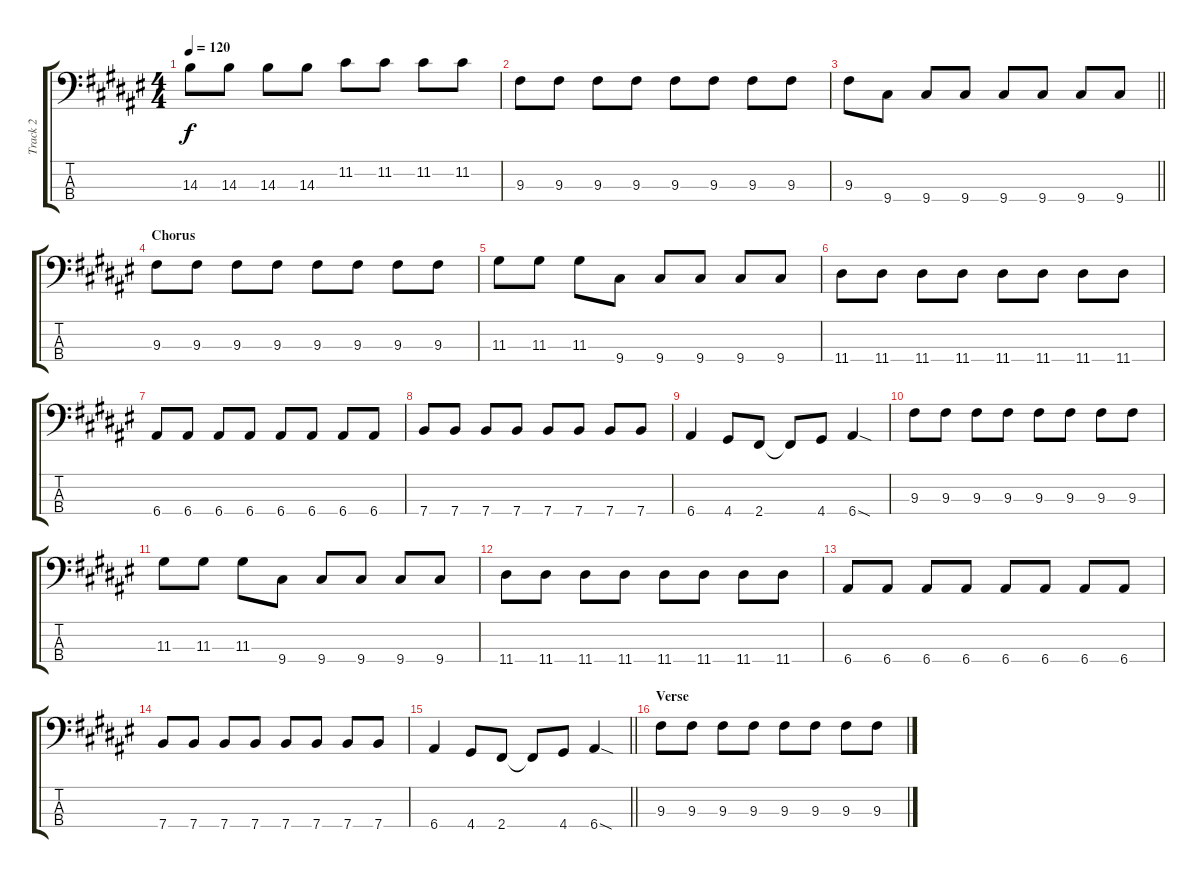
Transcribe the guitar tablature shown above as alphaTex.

\track ("Track 2" "Track 2") {instrument electricbasspick}
\staff {score tabs}
\tuning (G2 D2 A1 E1) {hide}
\ts (4 4)
\tempo 120
\clef f4
\ks f#
14.3.8{dy f} 14.3.8 14.3.8 14.3.8 11.2.8 11.2.8 11.2.8 11.2.8 |
9.3.8 9.3.8 9.3.8 9.3.8 9.3.8 9.3.8 9.3.8 9.3.8 |
\barLineRight lightlight
9.3.8 9.4.8 9.4.8 9.4.8 9.4.8 9.4.8 9.4.8 9.4.8 |
\section ("" "Chorus")
9.3.8 9.3.8 9.3.8 9.3.8 9.3.8 9.3.8 9.3.8 9.3.8 |
11.3.8 11.3.8 11.3.8 9.4.8 9.4.8 9.4.8 9.4.8 9.4.8 |
11.4.8 11.4.8 11.4.8 11.4.8 11.4.8 11.4.8 11.4.8 11.4.8 |
6.4.8 6.4.8 6.4.8 6.4.8 6.4.8 6.4.8 6.4.8 6.4.8 |
7.4.8 7.4.8 7.4.8 7.4.8 7.4.8 7.4.8 7.4.8 7.4.8 |
6.4.4 4.4.8 2.4.8 2.4{t}.8 4.4.8 6.4{sod}.4 |
9.3.8 9.3.8 9.3.8 9.3.8 9.3.8 9.3.8 9.3.8 9.3.8 |
11.3.8 11.3.8 11.3.8 9.4.8 9.4.8 9.4.8 9.4.8 9.4.8 |
11.4.8 11.4.8 11.4.8 11.4.8 11.4.8 11.4.8 11.4.8 11.4.8 |
6.4.8 6.4.8 6.4.8 6.4.8 6.4.8 6.4.8 6.4.8 6.4.8 |
7.4.8 7.4.8 7.4.8 7.4.8 7.4.8 7.4.8 7.4.8 7.4.8 |
\barLineRight lightlight
6.4.4 4.4.8 2.4.8 2.4{t}.8 4.4.8 6.4{sod}.4 |
\section ("" "Verse")
9.3.8 9.3.8 9.3.8 9.3.8 9.3.8 9.3.8 9.3.8 9.3.8
